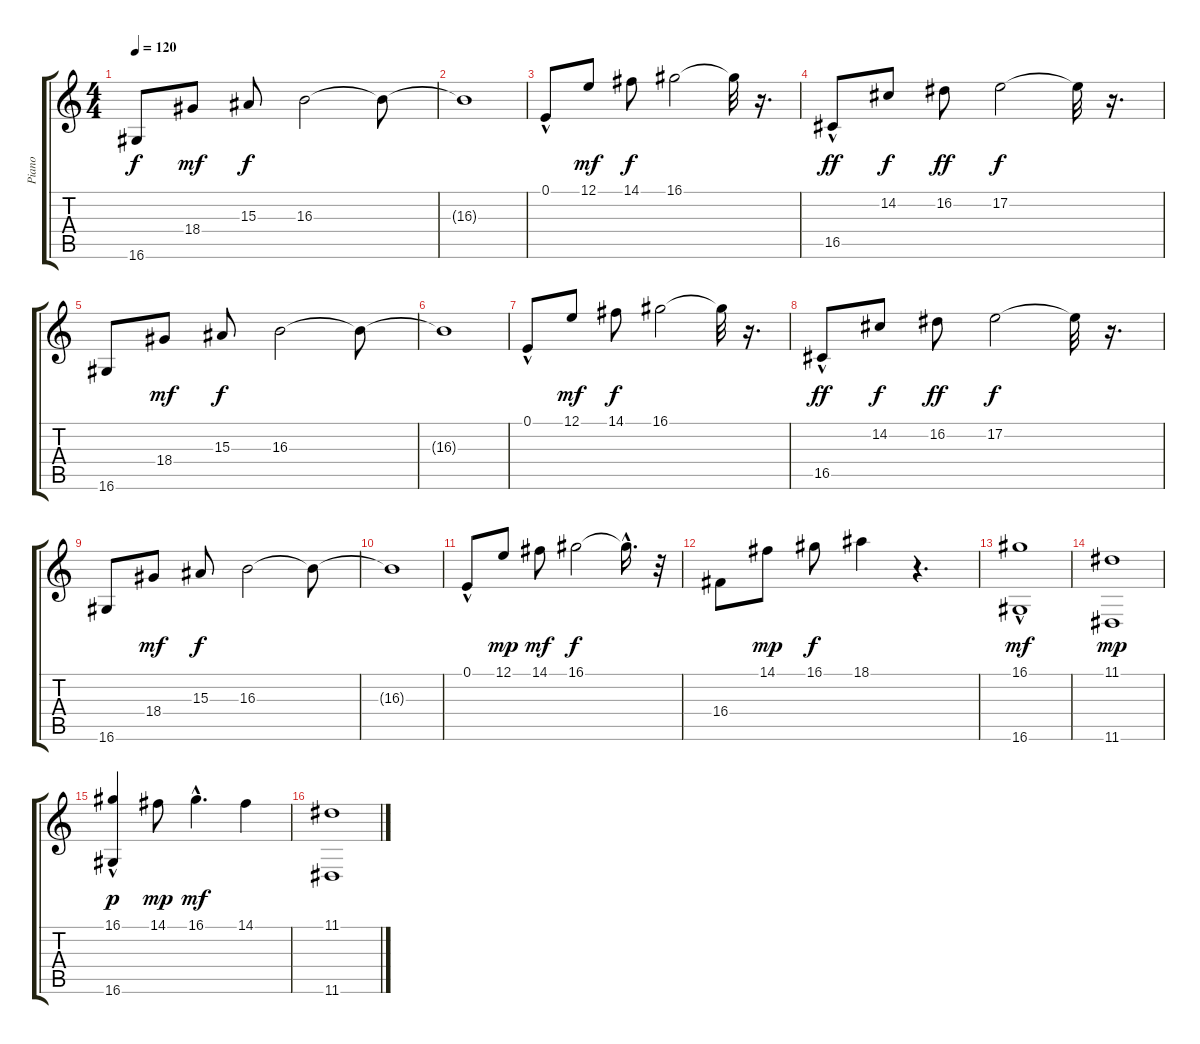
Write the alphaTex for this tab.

\track ("Piano" "Piano") {instrument acousticgrandpiano}
\staff {score tabs}
\tuning (E4 B3 G3 D3 A2 E2) {hide}
\ts (4 4)
\tempo 120
\clef g2
\ks c
16.6.8{dy f} 18.4.8{dy mf} 15.3.8{dy f} 16.3.2 16.3{t}.8 |
16.3{t}.1 |
0.1{hac}.8 12.1.8{dy mf} 14.1.8{dy f} 16.1.2 16.1{t}.32 r.16{d} |
16.5{hac}.8{dy ff} 14.2.8{dy f} 16.2.8{dy ff} 17.2.2{dy f} 17.2{t}.32 r.16{d} |
16.6.8 18.4.8{dy mf} 15.3.8{dy f} 16.3.2 16.3{t}.8 |
16.3{t}.1 |
0.1{hac}.8 12.1.8{dy mf} 14.1.8{dy f} 16.1.2 16.1{t}.32 r.16{d} |
16.5{hac}.8{dy ff} 14.2.8{dy f} 16.2.8{dy ff} 17.2.2{dy f} 17.2{t}.32 r.16{d} |
16.6.8 18.4.8{dy mf} 15.3.8{dy f} 16.3.2 16.3{t}.8 |
16.3{t}.1 |
0.1{hac}.8 12.1.8{dy mp} 14.1.8{dy mf} 16.1.2{dy f} 16.1{hac t}.16{d} r.32 |
16.4.8 14.1.8{dy mp} 16.1.8{dy f} 18.1.4 r.4{d} |
(16.1 16.6{hac}).1{dy mf} |
(11.1 11.6).1{dy mp} |
(16.1 16.6{hac}).4{dy p} 14.1.8{dy mp} 16.1{hac}.4{d dy mf} 14.1.4 |
(11.1 11.6).1
